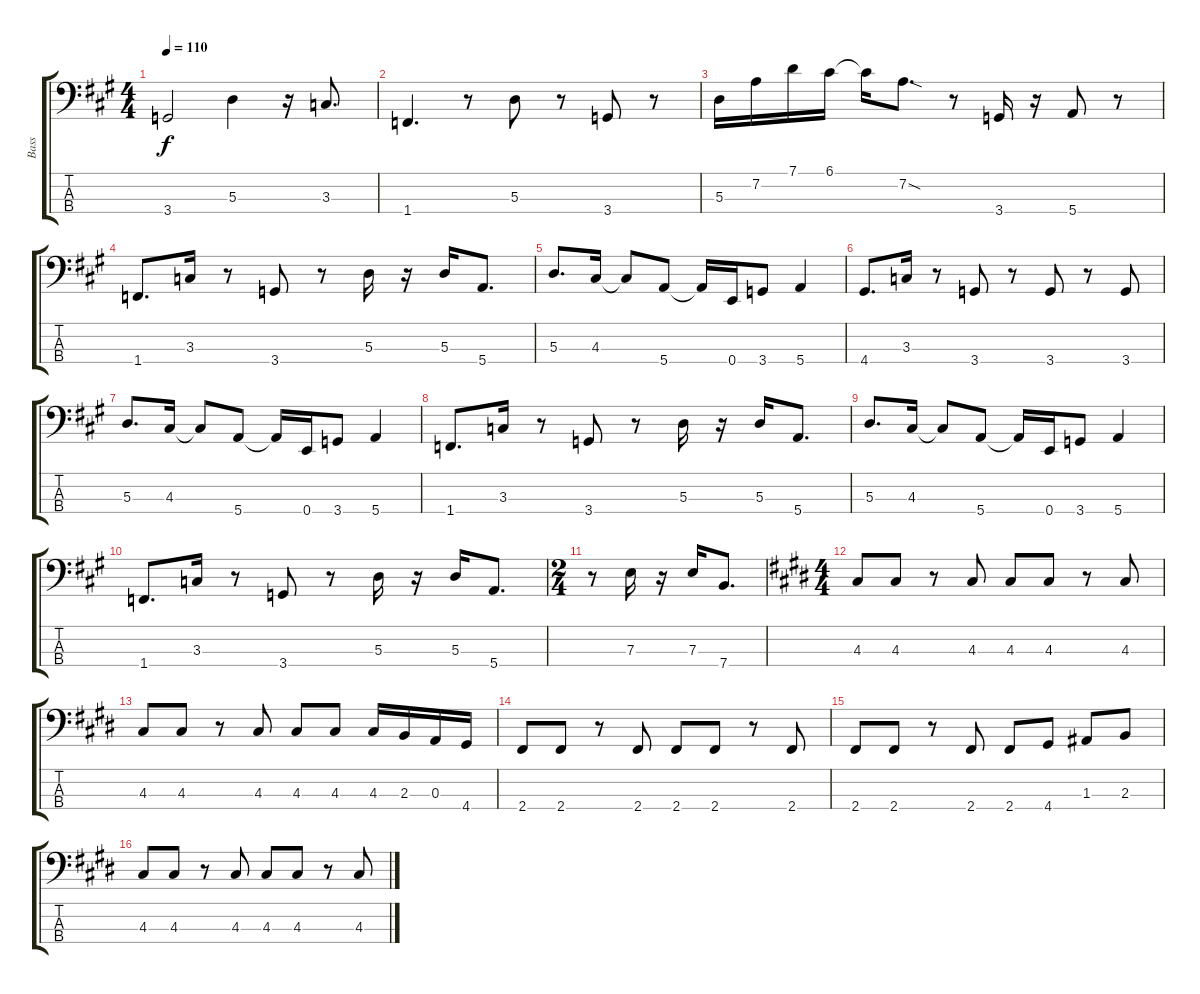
\track ("Bass" "Bass") {instrument electricbassfinger}
\staff {score tabs}
\tuning (G2 D2 A1 E1) {hide}
\ts (4 4)
\tempo 110
\clef f4
\ks a
3.4.2{dy f} 5.3.4 r.16 3.3.8{d} |
1.4.4{d} r.8 5.3.8 r.8 3.4.8 r.8 |
5.3.16 7.2.16 7.1.16 6.1.16 6.1{t}.16 7.2{sod}.8{d} r.8 3.4.16 r.16 5.4.8 r.8 |
1.4.8{d} 3.3.16 r.8 3.4.8 r.8 5.3.16 r.16 5.3.16 5.4.8{d} |
5.3.8{d} 4.3.16 4.3{t}.8 5.4.8 5.4{t}.16 0.4.16 3.4.8 5.4.4 |
4.4.8{d} 3.3.16 r.8 3.4.8 r.8 3.4.8 r.8 3.4.8 |
5.3.8{d} 4.3.16 4.3{t}.8 5.4.8 5.4{t}.16 0.4.16 3.4.8 5.4.4 |
1.4.8{d} 3.3.16 r.8 3.4.8 r.8 5.3.16 r.16 5.3.16 5.4.8{d} |
5.3.8{d} 4.3.16 4.3{t}.8 5.4.8 5.4{t}.16 0.4.16 3.4.8 5.4.4 |
1.4.8{d} 3.3.16 r.8 3.4.8 r.8 5.3.16 r.16 5.3.16 5.4.8{d} |
\ts (2 4)
r.8 7.3.16 r.16 7.3.16 7.4.8{d} |
\ts (4 4)
\ks e
4.3.8 4.3.8 r.8 4.3.8 4.3.8 4.3.8 r.8 4.3.8 |
4.3.8 4.3.8 r.8 4.3.8 4.3.8 4.3.8 4.3.16 2.3.16 0.3.16 4.4.16 |
2.4.8 2.4.8 r.8 2.4.8 2.4.8 2.4.8 r.8 2.4.8 |
2.4.8 2.4.8 r.8 2.4.8 2.4.8 4.4.8 1.3.8 2.3.8 |
4.3.8 4.3.8 r.8 4.3.8 4.3.8 4.3.8 r.8 4.3.8
